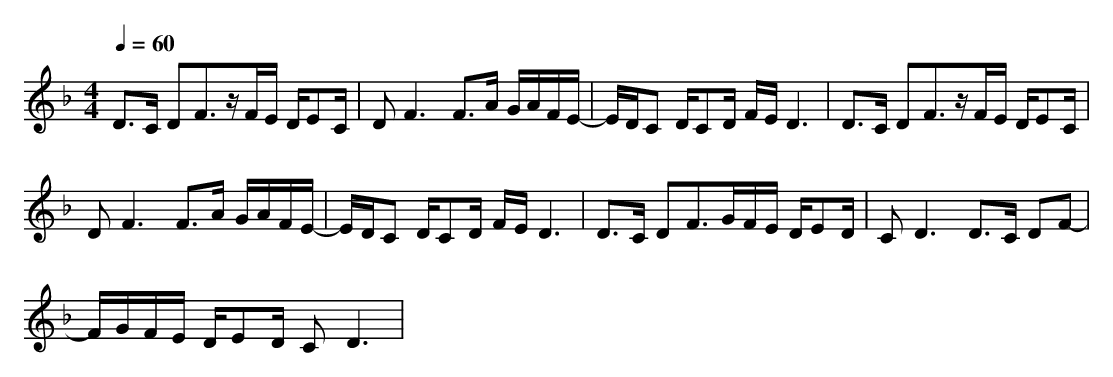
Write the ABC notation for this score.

X:1
T:
M: 4/4
L: 1/8
Q:1/4=60
K:F % 1 flats
D3/2C/2 DF3/2z/2F/2E/2 D/2EC/2|D2<F2 F3/2A/2 G/2A/2F/2E/2-|E/2D/2C D/2CD/2 F/2E/2D3|D3/2C/2 DF3/2z/2F/2E/2 D/2EC/2|
D2<F2 F3/2A/2 G/2A/2F/2E/2-|E/2D/2C D/2CD/2 F/2E/2D3|D3/2C/2 DF3/2G/2F/2E/2 D/2ED/2|C2<D2 D3/2C/2 DF-|
F/2G/2F/2E/2 D/2ED/2 C2<D2|
